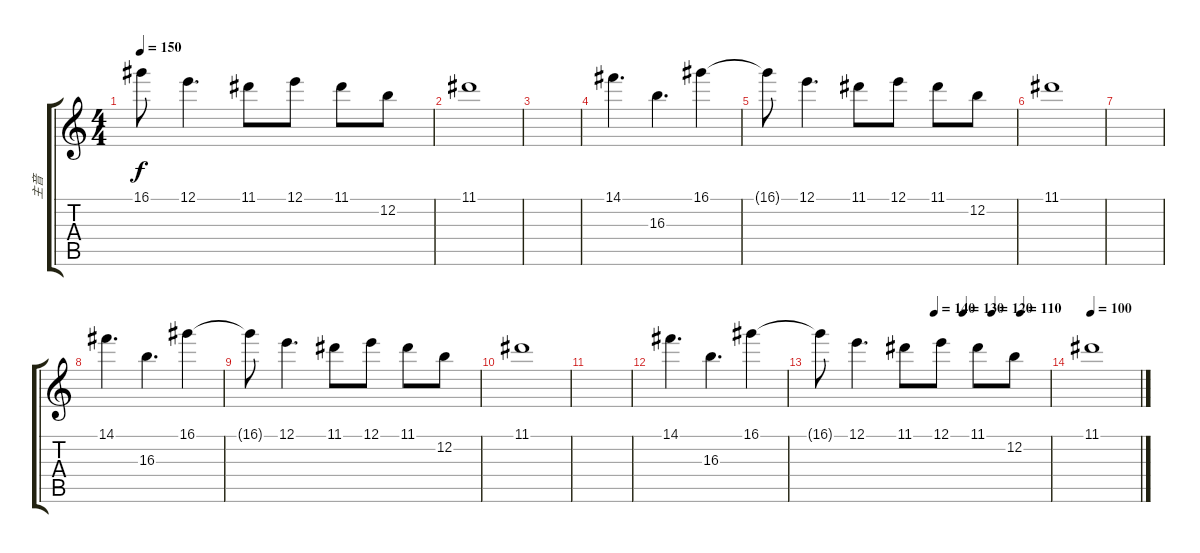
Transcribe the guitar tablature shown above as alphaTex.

\track ("主音" "主音") {instrument distortionguitar}
\staff {score tabs}
\tuning (E4 B3 G3 D3 A2 E2) {hide}
\ts (4 4)
\tempo 150
\clef g2
\ks c
16.1{t}.8{dy f} 12.1.4{d} 11.1.8 12.1.8 11.1.8 12.2.8 |
11.1.1 |
|
14.1.4{d} 16.3.4{d} 16.1.4 |
16.1{t}.8 12.1.4{d} 11.1.8 12.1.8 11.1.8 12.2.8 |
11.1.1 |
|
14.1.4{d} 16.3.4{d} 16.1.4 |
16.1{t}.8 12.1.4{d} 11.1.8 12.1.8 11.1.8 12.2.8 |
11.1.1 |
|
14.1.4{d} 16.3.4{d} 16.1.4 |
\tempo (140 0.5)
\tempo (130 0.625)
\tempo (120 0.75)
\tempo (110 0.875)
16.1{t}.8 12.1.4{d} 11.1.8 12.1.8 11.1.8 12.2.8 |
\tempo 100
11.1.1
